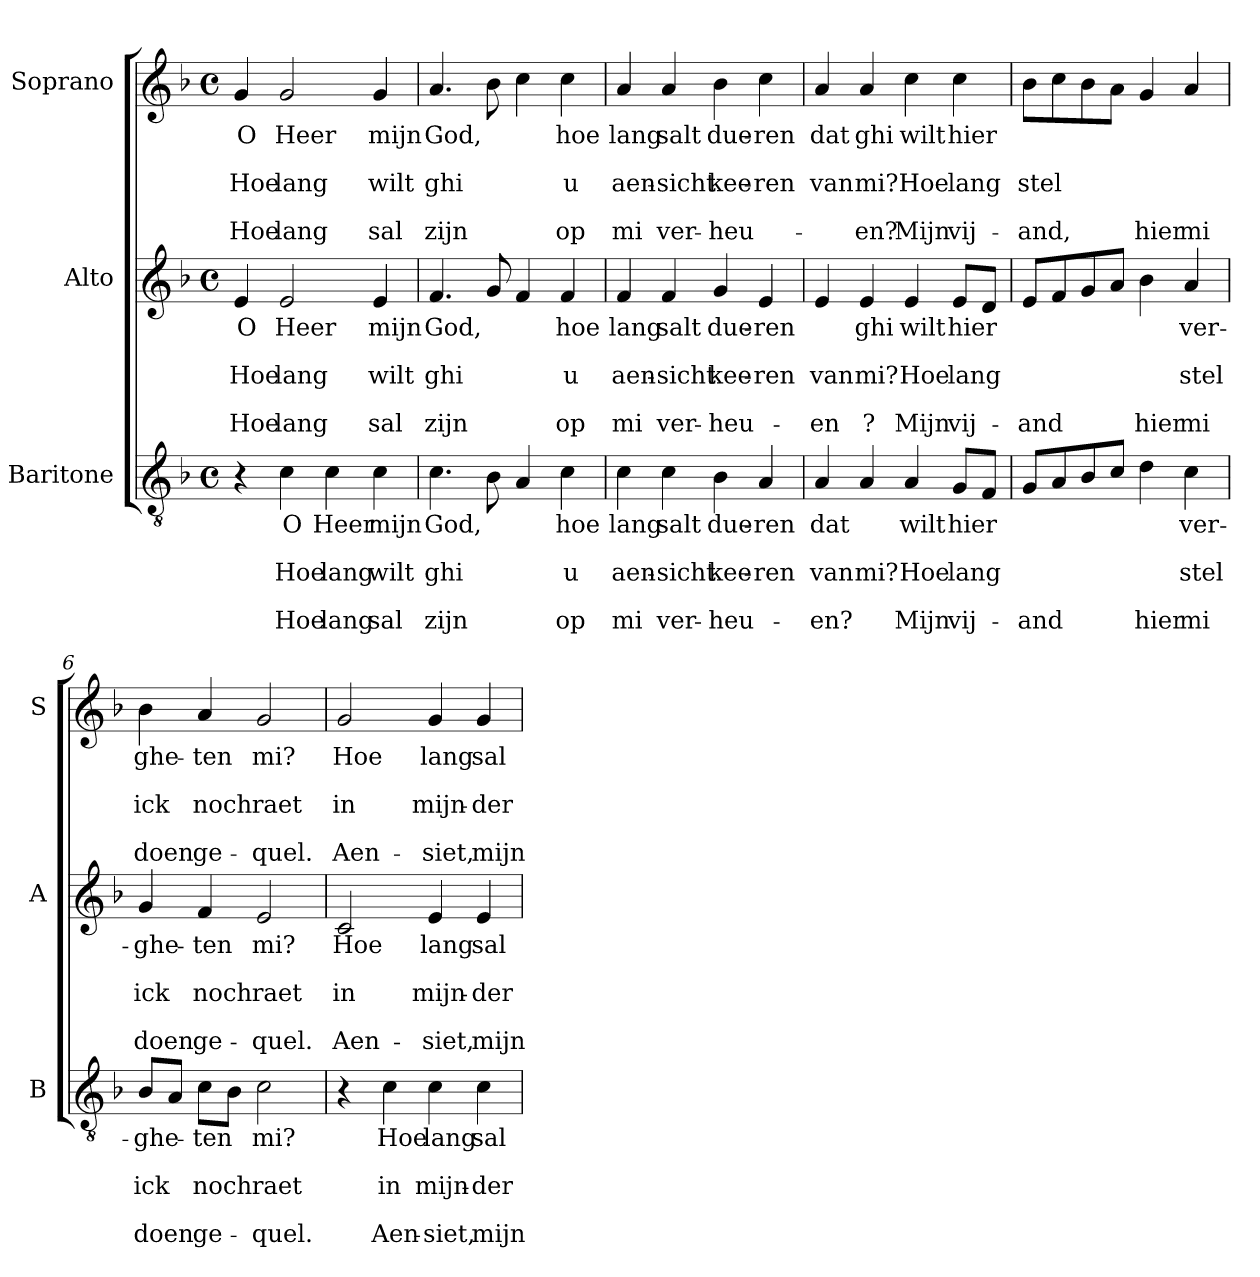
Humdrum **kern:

**kern	**text	**text	**text	**text	**text	**kern	**text	**text	**text	**text	**text	**kern	**text	**text	**text	**text	**text
*part3	*part3	*part3	*part3	*part3	*part3	*part2	*part2	*part2	*part2	*part2	*part2	*part1	*part1	*part1	*part1	*part1	*part1
*staff3	*staff3	*staff3	*staff3	*staff3	*staff3	*staff2	*staff2	*staff2	*staff2	*staff2	*staff2	*staff1	*staff1	*staff1	*staff1	*staff1	*staff1
*I"Baritone	*	*	*	*	*	*I"Alto	*	*	*	*	*	*I"Soprano	*	*	*	*	*
*I'B	*	*	*	*	*	*I'A	*	*	*	*	*	*I'S	*	*	*	*	*
*clefGv2	*	*	*	*	*	*clefG2	*	*	*	*	*	*clefG2	*	*	*	*	*
*k[b-]	*	*	*	*	*	*k[b-]	*	*	*	*	*	*k[b-]	*	*	*	*	*
*F:	*	*	*	*	*	*F:	*	*	*	*	*	*F:	*	*	*	*	*
*M4/4	*	*	*	*	*	*M4/4	*	*	*	*	*	*M4/4	*	*	*	*	*
*met(c)	*	*	*	*	*	*met(c)	*	*	*	*	*	*met(c)	*	*	*	*	*
=1	=1	=1	=1	=1	=1	=1	=1	=1	=1	=1	=1	=1	=1	=1	=1	=1	=1
!	!	!	!	!	!	!	!LO:LY:b	!	!LO:LY:b	!	!LO:LY:b	!	!LO:LY:b	!	!LO:LY:b	!	!LO:LY:b
4r	.	.	.	.	.	4e/	O	.	Hoe	.	Hoe	4g/	O	.	Hoe	.	Hoe
!	!LO:LY:b	!	!LO:LY:b	!	!LO:LY:b	!	!LO:LY:b	!	!LO:LY:b	!	!LO:LY:b	!	!LO:LY:b	!	!LO:LY:b	!	!LO:LY:b
4c\	O	.	Hoe	.	Hoe	2e/	Heer	.	lang	.	lang	2g/	Heer	.	lang	.	lang
!	!LO:LY:b	!	!LO:LY:b	!	!LO:LY:b	!	!	!	!	!	!	!	!	!	!	!	!
4c\	Heer	.	lang	.	lang	.	.	.	.	.	.	.	.	.	.	.	.
!	!LO:LY:b	!	!LO:LY:b	!	!LO:LY:b	!	!LO:LY:b	!	!LO:LY:b	!	!LO:LY:b	!	!LO:LY:b	!	!LO:LY:b	!	!LO:LY:b
4c\	mijn	.	wilt	.	sal	4e/	mijn	.	wilt	.	sal	4g/	mijn	.	wilt	.	sal
=2	=2	=2	=2	=2	=2	=2	=2	=2	=2	=2	=2	=2	=2	=2	=2	=2	=2
!	!LO:LY:b	!	!LO:LY:b	!	!LO:LY:b	!	!LO:LY:b	!	!LO:LY:b	!	!LO:LY:b	!	!LO:LY:b	!	!LO:LY:b	!	!LO:LY:b
4.c\	God,	.	ghi	.	zijn	4.f/	God,	.	ghi	.	zijn	4.a/	God,	.	ghi	.	zijn
8B-\	.	.	.	.	.	8g/	.	.	.	.	.	8b-\	.	.	.	.	.
4A/	.	.	.	.	.	4f/	.	.	.	.	.	4cc\	.	.	.	.	.
!	!LO:LY:b	!	!LO:LY:b	!	!LO:LY:b	!	!LO:LY:b	!	!LO:LY:b	!	!LO:LY:b	!	!LO:LY:b	!	!LO:LY:b	!	!LO:LY:b
4c\	hoe	.	u	.	op	4f/	hoe	.	u	.	op	4cc\	hoe	.	u	.	op
=3	=3	=3	=3	=3	=3	=3	=3	=3	=3	=3	=3	=3	=3	=3	=3	=3	=3
!	!LO:LY:b	!	!LO:LY:b	!	!LO:LY:b	!	!LO:LY:b	!	!LO:LY:b	!	!LO:LY:b	!	!LO:LY:b	!	!LO:LY:b	!	!LO:LY:b
4c\	lang	.	aen-	.	mi	4f/	lang	.	aen-	.	mi	4a/	lang	.	aen-	.	mi
!	!LO:LY:b	!	!LO:LY:b	!	!LO:LY:b	!	!LO:LY:b	!	!LO:LY:b	!	!LO:LY:b	!	!LO:LY:b	!	!LO:LY:b	!	!LO:LY:b
4c\	salt	.	-sicht	.	ver-	4f/	salt	.	-sicht	.	ver-	4a/	salt	.	-sicht	.	ver-
!	!LO:LY:b	!	!LO:LY:b	!	!LO:LY:b	!	!LO:LY:b	!	!LO:LY:b	!	!LO:LY:b	!	!LO:LY:b	!	!LO:LY:b	!	!LO:LY:b
4B-\	due-	.	kee-	.	-heu-	4g/	due-	.	kee-	.	-heu-	4b-\	due-	.	kee-	.	-heu-
!	!LO:LY:b	!	!LO:LY:b	!	!	!	!LO:LY:b	!	!LO:LY:b	!	!	!	!LO:LY:b	!	!LO:LY:b	!	!
4A/	-ren	.	-ren	.	.	4e/	-ren	.	-ren	.	.	4cc\	-ren	.	-ren	.	.
=4	=4	=4	=4	=4	=4	=4	=4	=4	=4	=4	=4	=4	=4	=4	=4	=4	=4
!	!LO:LY:b	!	!LO:LY:b	!	!LO:LY:b	!	!	!	!LO:LY:b	!	!LO:LY:b	!	!LO:LY:b	!	!LO:LY:b	!	!
4A/	dat	.	van	.	-en?	4e/	.	.	van	.	-en	4a/	dat	.	van	.	.
!	!	!	!LO:LY:b	!	!	!	!LO:LY:b	!	!LO:LY:b	!	!LO:LY:b	!	!LO:LY:b	!	!LO:LY:b	!	!LO:LY:b
4A/	.	.	mi?	.	.	4e/	ghi	.	mi?	.	?	4a/	ghi	.	mi?	.	-en?
!	!LO:LY:b	!	!LO:LY:b	!	!LO:LY:b	!	!LO:LY:b	!	!LO:LY:b	!	!LO:LY:b	!	!LO:LY:b	!	!LO:LY:b	!	!LO:LY:b
4A/	wilt	.	Hoe	.	Mijn	4e/	wilt	.	Hoe	.	Mijn	4cc\	wilt	.	Hoe	.	Mijn
!	!LO:LY:b	!	!LO:LY:b	!	!LO:LY:b	!	!LO:LY:b	!	!LO:LY:b	!	!LO:LY:b	!	!LO:LY:b	!	!LO:LY:b	!	!LO:LY:b
8G/L	hier	.	lang	.	vij-	8e/L	hier	.	lang	.	vij-	4cc\	hier	.	lang	.	vij-
8F/J	.	.	.	.	.	8d/J	.	.	.	.	.	.	.	.	.	.	.
!!LO:LB:g=z
=5	=5	=5	=5	=5	=5	=5	=5	=5	=5	=5	=5	=5	=5	=5	=5	=5	=5
!	!	!	!	!	!LO:LY:b	!	!	!	!	!	!LO:LY:b	!	!	!	!LO:LY:b	!	!LO:LY:b
8G/L	.	.	.	.	-and	8e/L	.	.	.	.	-and	8b-\L	.	.	stel	.	-and,
8A/	.	.	.	.	.	8f/	.	.	.	.	.	8cc\	.	.	.	.	.
8B-/	.	.	.	.	.	8g/	.	.	.	.	.	8b-\	.	.	.	.	.
8c/J	.	.	.	.	.	8a/J	.	.	.	.	.	8a\J	.	.	.	.	.
!	!	!	!	!	!LO:LY:b	!	!	!	!	!	!LO:LY:b	!	!	!	!	!	!LO:LY:b
4d\	.	.	.	.	hier	4b-\	.	.	.	.	hier	4g/	.	.	.	.	hier
!	!LO:LY:b	!	!LO:LY:b	!	!LO:LY:b	!	!LO:LY:b	!	!LO:LY:b	!	!LO:LY:b	!	!	!	!	!	!LO:LY:b
4c\	ver-	.	stel	.	mi	4a/	ver-	.	stel	.	mi	4a/	.	.	.	.	mi
=6	=6	=6	=6	=6	=6	=6	=6	=6	=6	=6	=6	=6	=6	=6	=6	=6	=6
!	!LO:LY:b	!	!LO:LY:b	!	!LO:LY:b	!	!LO:LY:b	!	!LO:LY:b	!	!LO:LY:b	!	!LO:LY:b	!	!LO:LY:b	!	!LO:LY:b
8B-/L	-ghe-	.	ick	.	doen	4g/	-ghe-	.	ick	.	doen	4b-\	-ghe-	.	ick	.	doen
8A/J	.	.	.	.	.	.	.	.	.	.	.	.	.	.	.	.	.
!	!LO:LY:b	!	!LO:LY:b	!	!LO:LY:b	!	!LO:LY:b	!	!LO:LY:b	!	!LO:LY:b	!	!LO:LY:b	!	!LO:LY:b	!	!LO:LY:b
8c\L	-ten	.	noch	.	ge-	4f/	-ten	.	noch	.	ge-	4a/	-ten	.	noch	.	ge-
8B-\J	.	.	.	.	.	.	.	.	.	.	.	.	.	.	.	.	.
!	!LO:LY:b	!	!LO:LY:b	!	!LO:LY:b	!	!LO:LY:b	!	!LO:LY:b	!	!LO:LY:b	!	!LO:LY:b	!	!LO:LY:b	!	!LO:LY:b
2c\	mi?	.	raet	.	-quel.	2e/	mi?	.	raet	.	-quel.	2g/	mi?	.	raet	.	-quel.
=7	=7	=7	=7	=7	=7	=7	=7	=7	=7	=7	=7	=7	=7	=7	=7	=7	=7
!	!	!	!	!	!	!	!LO:LY:b	!	!LO:LY:b	!	!LO:LY:b	!	!LO:LY:b	!	!LO:LY:b	!	!LO:LY:b
4r	.	.	.	.	.	2c/	Hoe	.	in	.	Aen-	2g/	Hoe	.	in	.	Aen-
!	!LO:LY:b	!	!LO:LY:b	!	!LO:LY:b	!	!	!	!	!	!	!	!	!	!	!	!
4c\	Hoe	.	in	.	Aen-	.	.	.	.	.	.	.	.	.	.	.	.
!	!LO:LY:b	!	!LO:LY:b	!	!LO:LY:b	!	!LO:LY:b	!	!LO:LY:b	!	!LO:LY:b	!	!LO:LY:b	!	!LO:LY:b	!	!LO:LY:b
4c\	lang	.	mijn-	.	-siet,	4e/	lang	.	mijn-	.	-siet,	4g/	lang	.	mijn-	.	-siet,
!	!LO:LY:b	!	!LO:LY:b	!	!LO:LY:b	!	!LO:LY:b	!	!LO:LY:b	!	!LO:LY:b	!	!LO:LY:b	!	!LO:LY:b	!	!LO:LY:b
4c\	sal	.	-der	.	mijn	4e/	sal	.	-der	.	mijn	4g/	sal	.	-der	.	mijn
=	=	=	=	=	=	=	=	=	=	=	=	=	=	=	=	=	=
*-	*-	*-	*-	*-	*-	*-	*-	*-	*-	*-	*-	*-	*-	*-	*-	*-	*-
